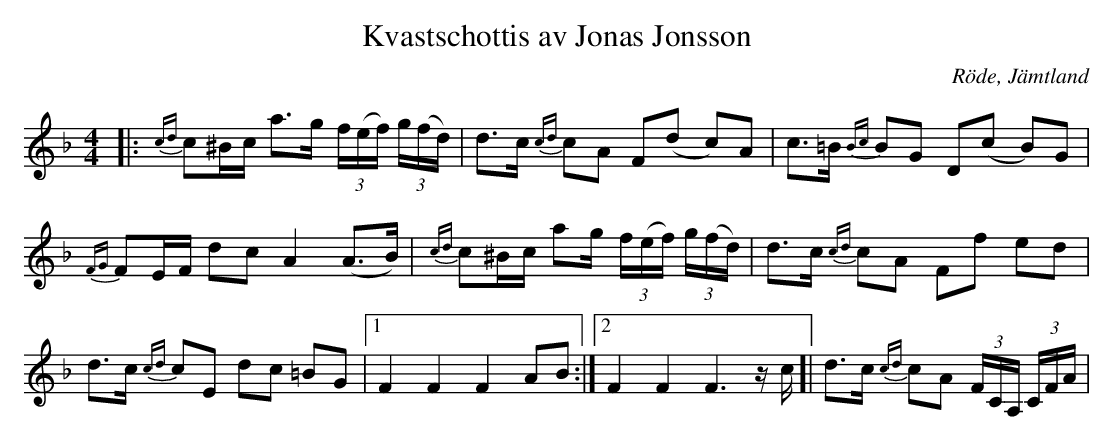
X:1
T:Kvastschottis av Jonas Jonsson
O:Röde, Jämtland
M:4/4
L:1/16
K:F
|: {cd}c2^Bc a2>g2 (3f(ef) (3g(fd) | d2>c2 {cd}c2A2 F2(d2- c2)A2 | c2>=B2 {Bc}B2G2 D2(c2- B2)G2 | {FG}F2EF d2c2 A4 (A2>B2) | {cd}c2^Bc a2g (3f(ef) (3g(fd) | d2>c2 {cd}c2A2 F2f2 e2d2 | d2>c2 {cd}c2E2 d2c2 =B2G2 |1 F4 F4 F4 A2B2 :|2 F4 F4 F4> z2c ]| d2>c2 {cd}c2A2 (3FCA, (3CFA |
